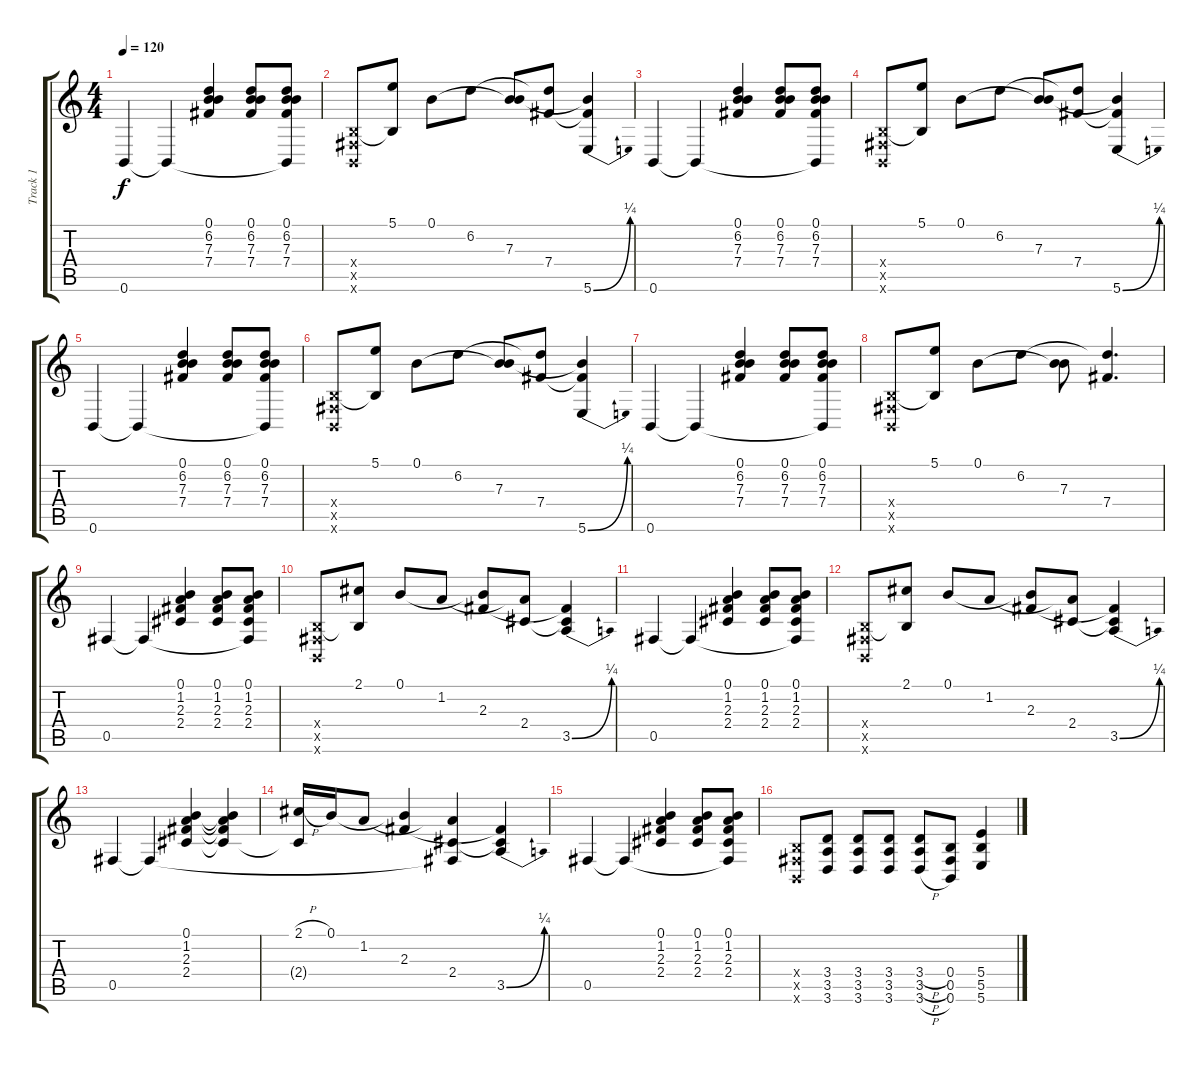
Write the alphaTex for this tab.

\track ("Track 1" "Track 1") {instrument overdrivenguitar}
\staff {score tabs}
\tuning (B3 Ab3 E3 B2 Gb2 B1) {hide}
\ts (4 4)
\tempo 120
\clef g2
\ks c
0.6.4{dy f} 0.6{t}.4 (0.1 6.2 7.3 7.4).4 (0.1 6.2 7.3 7.4).8 (0.1 6.2 7.3 7.4 0.6{t}).8 |
(0.4{x} 0.5{x} 0.6{x}).8 (5.1 0.4{t}).8 0.1.8 6.2.8 (0.1{t} 7.3).8 (6.2{t} 7.4).8 (7.3{t} 7.4{t} 5.6{be (bend 0 0 60 1)}).4 |
0.6.4 0.6{t}.4 (0.1 6.2 7.3 7.4).4 (0.1 6.2 7.3 7.4).8 (0.1 6.2 7.3 7.4 0.6{t}).8 |
(0.4{x} 0.5{x} 0.6{x}).8 (5.1 0.4{t}).8 0.1.8 6.2.8 (0.1{t} 7.3).8 (6.2{t} 7.4).8 (7.3{t} 7.4{t} 5.6{be (bend 0 0 60 1)}).4 |
0.6.4 0.6{t}.4 (0.1 6.2 7.3 7.4).4 (0.1 6.2 7.3 7.4).8 (0.1 6.2 7.3 7.4 0.6{t}).8 |
(0.4{x} 0.5{x} 0.6{x}).8 (5.1 0.4{t}).8 0.1.8 6.2.8 (0.1{t} 7.3).8 (6.2{t} 7.4).8 (7.3{t} 7.4{t} 5.6{be (bend 0 0 60 1)}).4 |
0.6.4 0.6{t}.4 (0.1 6.2 7.3 7.4).4 (0.1 6.2 7.3 7.4).8 (0.1 6.2 7.3 7.4 0.6{t}).8 |
(0.4{x} 0.5{x} 0.6{x}).8 (5.1 0.4{t}).8 0.1.8 6.2.8 (0.1{t} 7.3).8 (6.2{t} 7.4).4{d} |
0.5.4 0.5{t}.4 (0.1 1.2 2.3 2.4).4 (0.1 1.2 2.3 2.4).8 (0.1 1.2 2.3 2.4 0.5{t}).8 |
(0.4{x} 0.5{x} 0.6{x}).8 (2.1 0.4{t}).8 0.1.8 1.2.8 (0.1{t} 2.3).8 (1.2{t} 2.4).8 (2.3{t} 2.4{t} 3.5{be (bend 0 0 60 1)}).4 |
0.5.4 0.5{t}.4 (0.1 1.2 2.3 2.4).4 (0.1 1.2 2.3 2.4).8 (0.1 1.2 2.3 2.4 0.5{t}).8 |
(0.4{x} 0.5{x} 0.6{x}).8 (2.1 0.4{t}).8 0.1.8 1.2.8 (0.1{t} 2.3).8 (1.2{t} 2.4).8 (2.3{t} 2.4{t} 3.5{be (bend 0 0 60 1)}).4 |
0.5.4 0.5{t}.4 (0.1 1.2 2.3 2.4).4 (0.1{t} 1.2{t} 2.3{t} 2.4{t}).4 |
(2.1{h} 2.4{t}).16 0.1.16 1.2.8 (0.1{t} 2.3).4 (1.2{t} 2.4 0.5{t}).4 (2.3{t} 2.4{t} 3.5{be (bend 0 0 60 1)}).4 |
0.5.4 0.5{t}.4 (0.1 1.2 2.3 2.4).4 (0.1 1.2 2.3 2.4).8 (0.1 1.2 2.3 2.4 0.5{t}).8 |
(0.4{x} 0.5{x} 0.6{x}).8 (3.4 3.5 3.6).8 (3.4 3.5 3.6).8 (3.4 3.5 3.6).8 (3.4{h} 3.5{h} 3.6{h}).8 (0.4 0.5 0.6).8 (5.4 5.5 5.6).4
